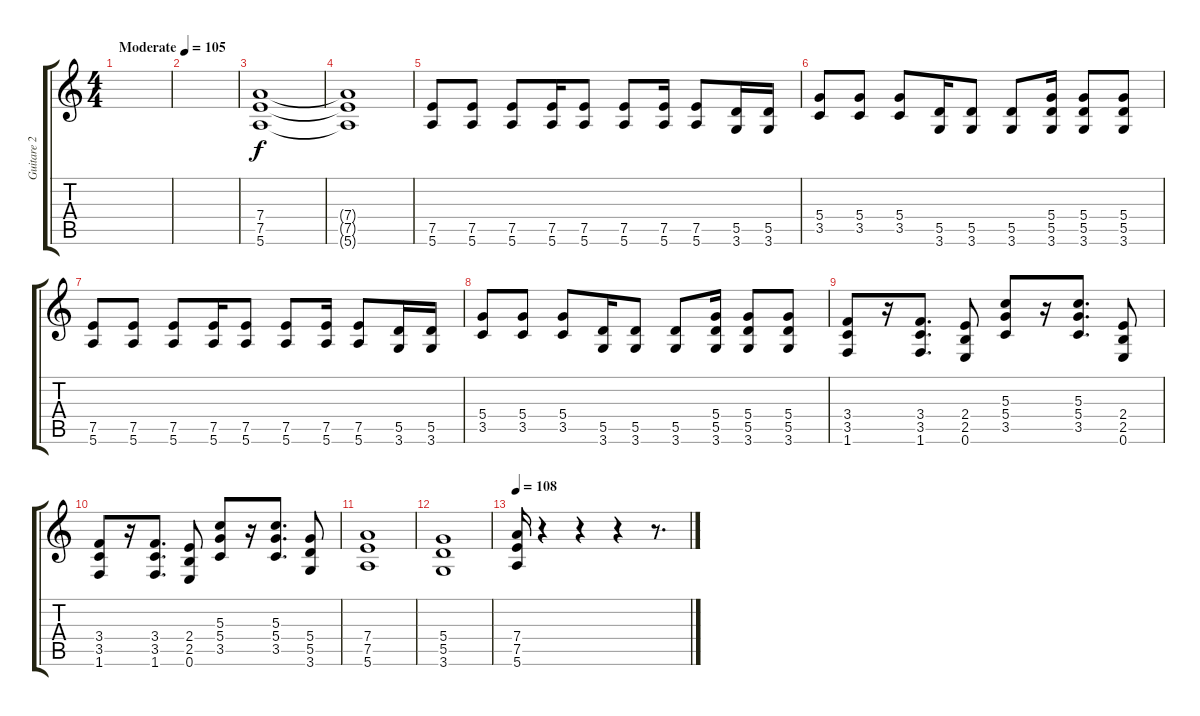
\track ("Guitare 2" "Guitare 2") {instrument distortionguitar}
\staff {score tabs}
\tuning (E4 B3 G3 D3 A2 E2) {hide}
\ts (4 4)
\tempo (105 "Moderate")
\tempo 115
\tempo (105 "Moderate")
\clef g2
\ks c
|
|
(7.4 7.5 5.6).1 |
(7.4{t} 7.5{t} 5.6{t}).1 |
(7.5 5.6).8 (7.5 5.6).8 (7.5 5.6).8 (7.5 5.6).16 (7.5 5.6).8 (7.5 5.6).8 (7.5 5.6).16 (7.5 5.6).8 (5.5 3.6).16 (5.5 3.6).16 |
(5.4 3.5).8 (5.4 3.5).8 (5.4 3.5).8 (5.5 3.6).16 (5.5 3.6).8 (5.5 3.6).8 (5.4 5.5 3.6).16 (5.4 5.5 3.6).8 (5.4 5.5 3.6).8 |
(7.5 5.6).8 (7.5 5.6).8 (7.5 5.6).8 (7.5 5.6).16 (7.5 5.6).8 (7.5 5.6).8 (7.5 5.6).16 (7.5 5.6).8 (5.5 3.6).16 (5.5 3.6).16 |
(5.4 3.5).8 (5.4 3.5).8 (5.4 3.5).8 (5.5 3.6).16 (5.5 3.6).8 (5.5 3.6).8 (5.4 5.5 3.6).16 (5.4 5.5 3.6).8 (5.4 5.5 3.6).8 |
(3.4 3.5 1.6).8 r.16 (3.4 3.5 1.6).8{d} (2.4 2.5 0.6).8 (5.3 5.4 3.5).8 r.16 (5.3 5.4 3.5).8{d} (2.4 2.5 0.6).8 |
(3.4 3.5 1.6).8 r.16 (3.4 3.5 1.6).8{d} (2.4 2.5 0.6).8 (5.3 5.4 3.5).8 r.16 (5.3 5.4 3.5).8{d} (5.4 5.5 3.6).8 |
(7.4 7.5 5.6).1 |
(5.4 5.5 3.6).1 |
\tempo 108
(7.4 7.5 5.6).16 r.4 r.4 r.4 r.8{d}
